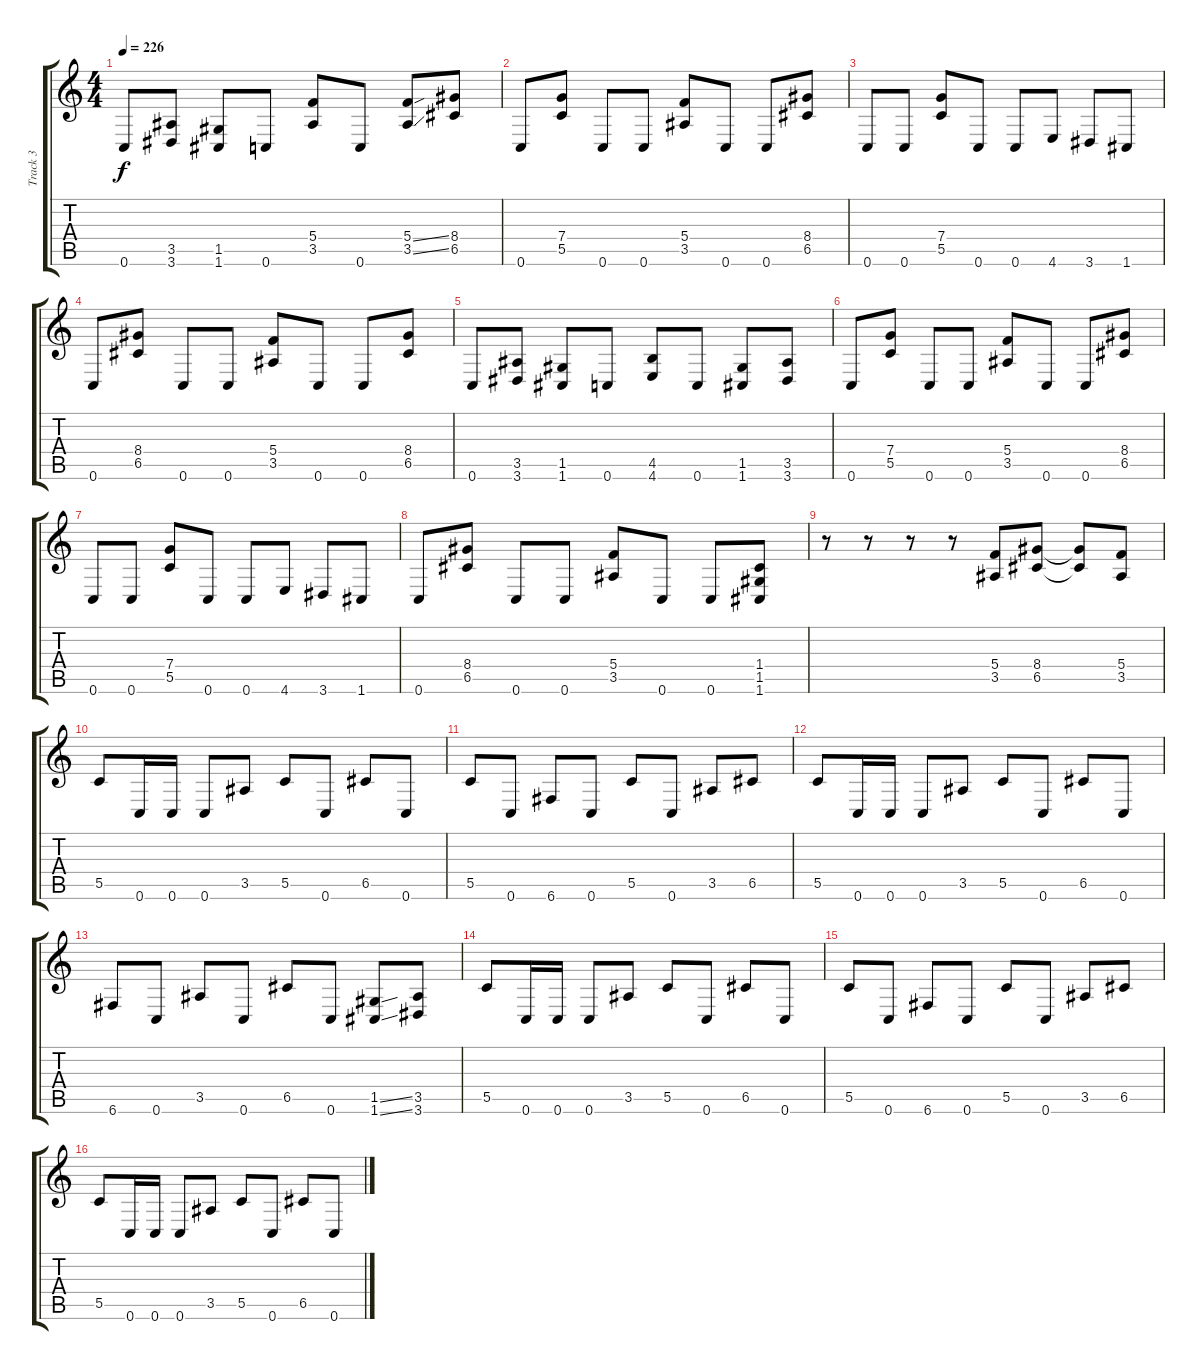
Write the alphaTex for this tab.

\track ("Track 3" "Track 3") {instrument overdrivenguitar}
\staff {score tabs}
\tuning (D4 A3 F3 C3 G2 C2) {hide}
\ts (4 4)
\tempo 226
\clef g2
\ks c
0.6.8{dy f} (3.5 3.6).8 (1.5 1.6).8 0.6.8 (5.4 3.5).8 0.6.8 (5.4{ss} 3.5{ss}).8 (8.4 6.5).8 |
0.6.8 (7.4 5.5).8 0.6.8 0.6.8 (5.4 3.5).8 0.6.8 0.6.8 (8.4 6.5).8 |
0.6.8 0.6.8 (7.4 5.5).8 0.6.8 0.6.8 4.6.8 3.6.8 1.6.8 |
0.6.8 (8.4 6.5).8 0.6.8 0.6.8 (5.4 3.5).8 0.6.8 0.6.8 (8.4 6.5).8 |
0.6.8 (3.5 3.6).8 (1.5 1.6).8 0.6.8 (4.5 4.6).8 0.6.8 (1.5 1.6).8 (3.5 3.6).8 |
0.6.8 (7.4 5.5).8 0.6.8 0.6.8 (5.4 3.5).8 0.6.8 0.6.8 (8.4 6.5).8 |
0.6.8 0.6.8 (7.4 5.5).8 0.6.8 0.6.8 4.6.8 3.6.8 1.6.8 |
0.6.8 (8.4 6.5).8 0.6.8 0.6.8 (5.4 3.5).8 0.6.8 0.6.8 (1.4 1.5 1.6).8 |
r.8 r.8 r.8 r.8 (5.4 3.5).8 (8.4 6.5).8 (8.4{t} 6.5{t}).8 (5.4 3.5).8 |
5.5.8 0.6.16 0.6.16 0.6.8 3.5.8 5.5.8 0.6.8 6.5.8 0.6.8 |
5.5.8 0.6.8 6.6.8 0.6.8 5.5.8 0.6.8 3.5.8 6.5.8 |
5.5.8 0.6.16 0.6.16 0.6.8 3.5.8 5.5.8 0.6.8 6.5.8 0.6.8 |
6.6.8 0.6.8 3.5.8 0.6.8 6.5.8 0.6.8 (1.5{ss} 1.6{ss}).8 (3.5 3.6).8 |
5.5.8 0.6.16 0.6.16 0.6.8 3.5.8 5.5.8 0.6.8 6.5.8 0.6.8 |
5.5.8 0.6.8 6.6.8 0.6.8 5.5.8 0.6.8 3.5.8 6.5.8 |
5.5.8 0.6.16 0.6.16 0.6.8 3.5.8 5.5.8 0.6.8 6.5.8 0.6.8
